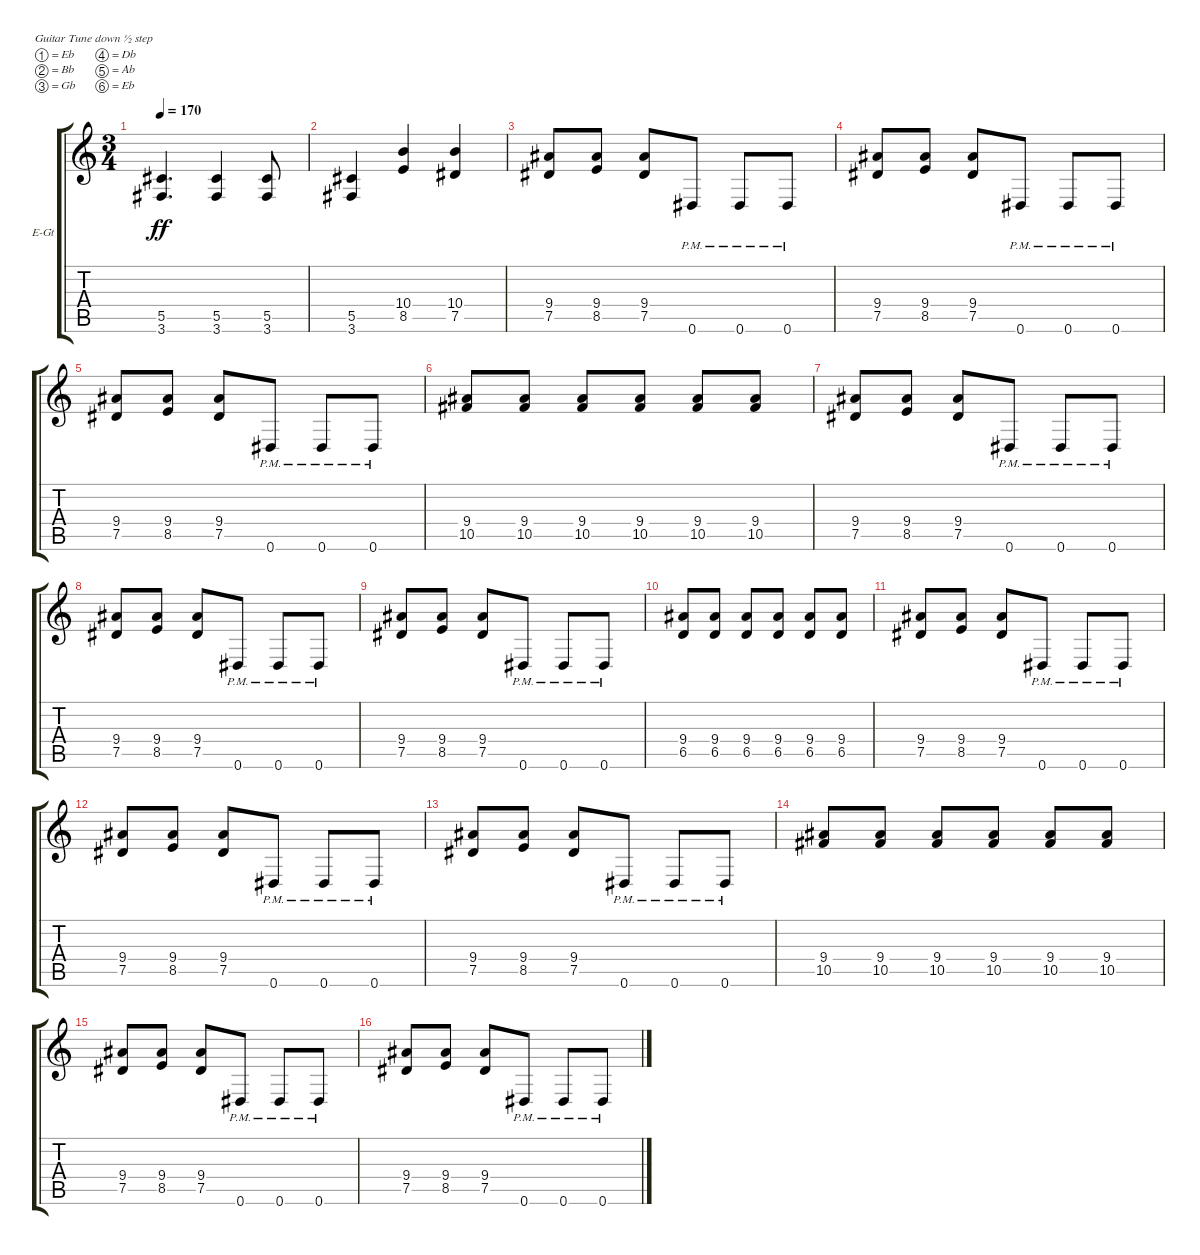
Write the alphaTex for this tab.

\bracketExtendMode groupsimilarinstruments
\firstSystemTrackNameOrientation horizontal
\otherSystemsTrackNameOrientation horizontal
\track ("B Kaleb - Rhythm" "E-Gt") {instrument distortionguitar}
\staff {score tabs}
\tuning (Eb4 Bb3 Gb3 Db3 Ab2 Eb2)
\ts (3 4)
\tempo 170
\clef g2
\scale
0.333333
\ks c
(3.6 5.5).4{d dy ff} (3.6 5.5).4 (3.6 5.5).8 |
\scale
0.333333 (3.6 5.5).4 (8.5 10.4).4 (7.5 10.4).4 |
\scale
0.333333 (7.5 9.4).8 (8.5 9.4).8 (7.5 9.4).8 0.6{pm}.8 0.6{pm}.8 0.6{pm}.8 |
\scale
0.333333 (7.5 9.4).8 (8.5 9.4).8 (7.5 9.4).8 0.6{pm}.8 0.6{pm}.8 0.6{pm}.8 |
\scale
0.333333 (7.5 9.4).8 (8.5 9.4).8 (7.5 9.4).8 0.6{pm}.8 0.6{pm}.8 0.6{pm}.8 |
\scale
0.333333 (9.4 10.5).8 (10.5 9.4).8 (10.5 9.4).8 (10.5 9.4).8 (10.5 9.4).8 (10.5 9.4).8 |
\scale
0.333333 (7.5 9.4).8 (8.5 9.4).8 (7.5 9.4).8 0.6{pm}.8 0.6{pm}.8 0.6{pm}.8 |
\scale
0.333333 (7.5 9.4).8 (8.5 9.4).8 (7.5 9.4).8 0.6{pm}.8 0.6{pm}.8 0.6{pm}.8 |
\scale
0.333333 (7.5 9.4).8 (8.5 9.4).8 (7.5 9.4).8 0.6{pm}.8 0.6{pm}.8 0.6{pm}.8 |
\scale
0.333333 (9.4 6.5).8 (6.5 9.4).8 (6.5 9.4).8 (6.5 9.4).8 (6.5 9.4).8 (6.5 9.4).8 |
\scale
0.333333 (7.5 9.4).8 (8.5 9.4).8 (7.5 9.4).8 0.6{pm}.8 0.6{pm}.8 0.6{pm}.8 |
\scale
0.333333 (7.5 9.4).8 (8.5 9.4).8 (7.5 9.4).8 0.6{pm}.8 0.6{pm}.8 0.6{pm}.8 |
\scale
0.333333 (7.5 9.4).8 (8.5 9.4).8 (7.5 9.4).8 0.6{pm}.8 0.6{pm}.8 0.6{pm}.8 |
\scale
0.333333 (9.4 10.5).8 (10.5 9.4).8 (10.5 9.4).8 (10.5 9.4).8 (10.5 9.4).8 (10.5 9.4).8 |
\scale
0.333333 (7.5 9.4).8 (8.5 9.4).8 (7.5 9.4).8 0.6{pm}.8 0.6{pm}.8 0.6{pm}.8 |
\scale
0.333333 (7.5 9.4).8 (8.5 9.4).8 (7.5 9.4).8 0.6{pm}.8 0.6{pm}.8 0.6{pm}.8
